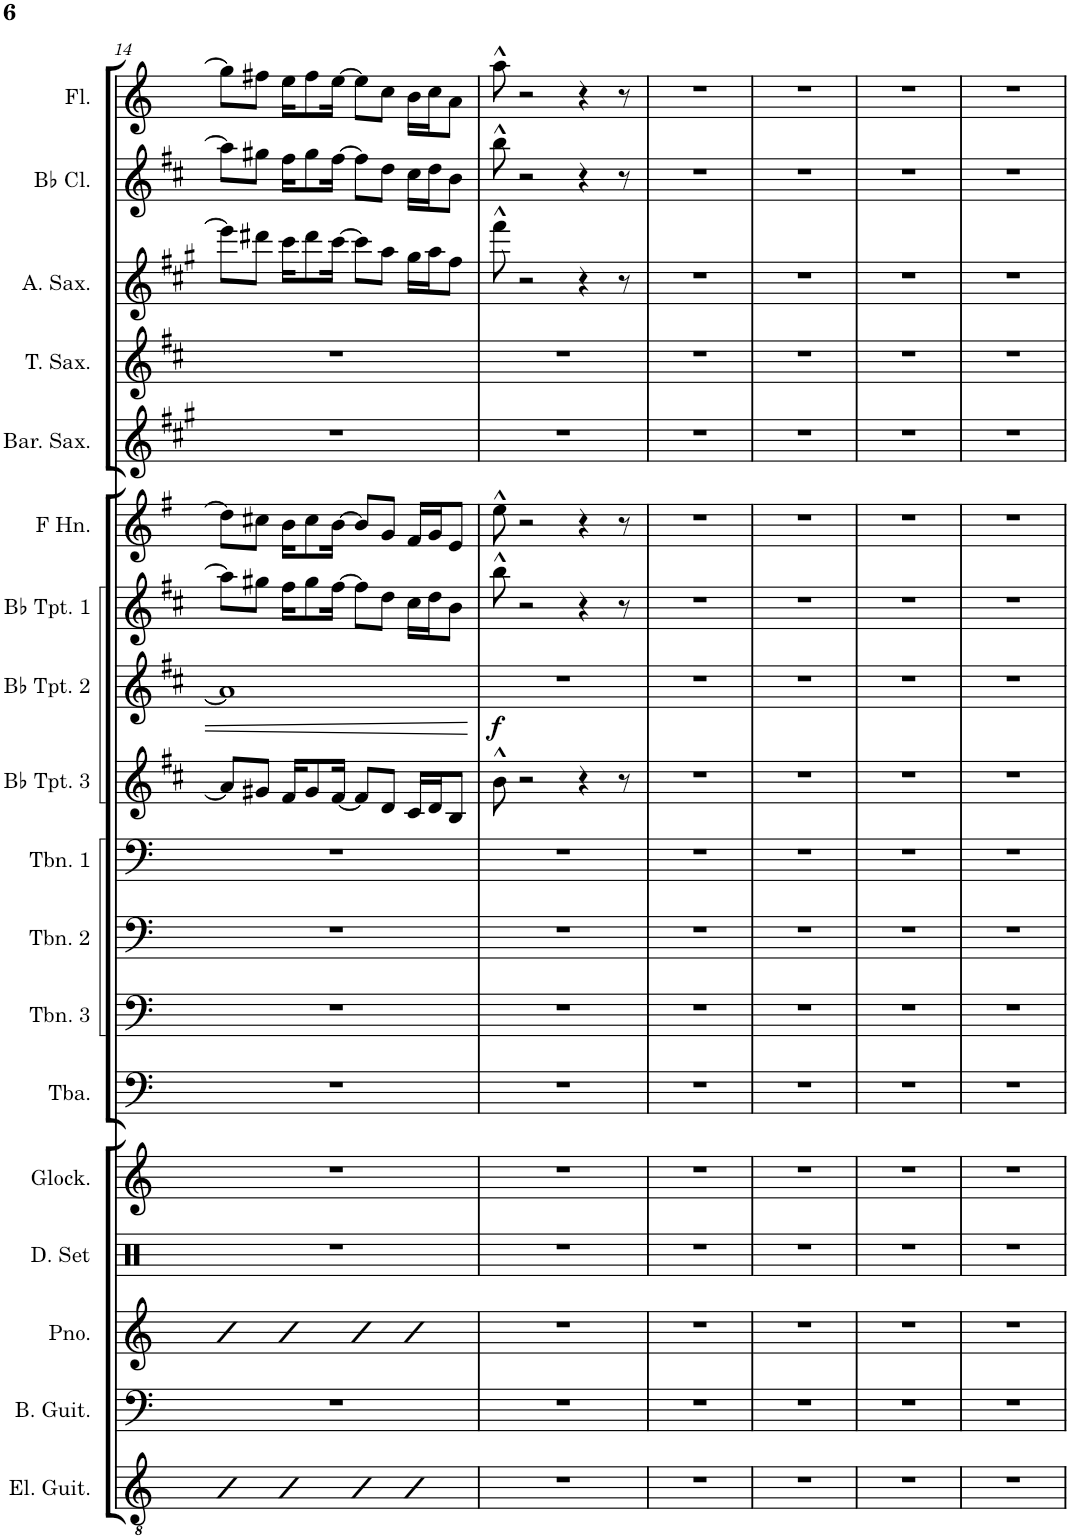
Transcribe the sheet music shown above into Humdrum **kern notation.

**kern	**kern	**kern	**kern	**kern	**kern	**kern	**kern	**kern	**kern	**kern	**dynam	**kern	**kern	**kern	**kern	**kern	**kern	**kern
*part18	*part17	*part16	*part15	*part14	*part13	*part12	*part11	*part10	*part9	*part8	*part8	*part7	*part6	*part5	*part4	*part3	*part2	*part1
*staff18	*staff17	*staff16	*staff15	*staff14	*staff13	*staff12	*staff11	*staff10	*staff9	*staff8	*staff8	*staff7	*staff6	*staff5	*staff4	*staff3	*staff2	*staff1
*I"Electric Guitar	*I"Bass Guitar	*I"Piano	*I"Drumset	*I"Glockenspiel	*I"Tuba	*I"Trombone 3	*I"Trombone 2	*I"Trombone 1	*I"Bb Trumpet 3	*I"Bb Trumpet 2	*	*I"Bb Trumpet 1	*I"Horn in F	*I"Baritone Saxophone	*I"Tenor Saxophone	*I"Alto Saxophone	*I"Bb Clarinet	*I"Flute
*I'El. Guit.	*I'B. Guit.	*I'Pno.	*I'D. Set	*I'Glock.	*I'Tba.	*I'Tbn. 3	*I'Tbn. 2	*I'Tbn. 1	*I'Bb Tpt. 3	*I'Bb Tpt. 2	*	*I'Bb Tpt. 1	*	*I'Bar. Sax.	*I'T. Sax.	*I'A. Sax.	*I'Bb Cl.	*I'Fl.
!!LO:PB:g=z
*clefGv2	*clefF4	*clefG2	*clefX	*clefG2	*clefF4	*clefF4	*clefF4	*clefF4	*clefG2	*clefG2	*	*clefG2	*clefG2	*clefG2	*clefG2	*clefG2	*clefG2	*clefG2
*	*Trd7c12	*	*	*Trd-14c-24	*	*	*	*	*Trd1c2	*Trd1c2	*	*Trd1c2	*Trd4c7	*Trd12c21	*Trd8c14	*Trd5c9	*Trd1c2	*
*k[]	*k[]	*k[]	*k[]	*k[]	*k[]	*k[]	*k[]	*k[]	*k[f#c#]	*k[f#c#]	*	*k[f#c#]	*k[f#]	*k[f#c#g#]	*k[f#c#]	*k[f#c#g#]	*k[f#c#]	*k[]
*M4/4	*M4/4	*M4/4	*M4/4	*M4/4	*M4/4	*M4/4	*M4/4	*M4/4	*M4/4	*M4/4	*	*M4/4	*M4/4	*M4/4	*M4/4	*M4/4	*M4/4	*M4/4
=14	=14	=14	=14	=14	=14	=14	=14	=14	=14	=14	=14	=14	=14	=14	=14	=14	=14	=14
4B	1r	4B	1r	1r	1r	1r	1r	1r	8a/L]	1a]	.	8aa\L]	8dd\L]	1r	1r	8eee\L]	8aa\L]	8gg\L]
.	.	.	.	.	.	.	.	.	8g#X/J	.	.	8gg#X\J	8cc#X\J	.	.	8ddd#X\J	8gg#X\J	8ff#X\J
4B	.	4B	.	.	.	.	.	.	16f#/KL	.	.	16ff#\KL	16b\KL	.	.	16ccc#\KL	16ff#\KL	16ee\KL
.	.	.	.	.	.	.	.	.	8g#/	.	.	8gg#\	8cc#\	.	.	8ddd#\	8gg#\	8ff#\
.	.	.	.	.	.	.	.	.	[16f#/Jk	.	.	[16ff#\Jk	[16b\Jk	.	.	[16ccc#\Jk	[16ff#\Jk	[16ee\Jk
4B	.	4B	.	.	.	.	.	.	8f#/L]	.	.	8ff#\L]	8b/L]	.	.	8ccc#\L]	8ff#\L]	8ee\L]
.	.	.	.	.	.	.	.	.	8d/J	.	.	8dd\J	8g/J	.	.	8aa\J	8dd\J	8cc\J
4B	.	4B	.	.	.	.	.	.	16c#/LL	.	.	16cc#\LL	16f#/LL	.	.	16gg#\LL	16cc#\LL	16b\LL
.	.	.	.	.	.	.	.	.	16d/J	.	.	16dd\J	16g/J	.	.	16aa\J	16dd\J	16cc\J
.	.	.	.	.	.	.	.	.	8B/J	.	.	8b\J	8e/J	.	.	8ff#\J	8b\J	8a\J
=15	=15	=15	=15	=15	=15	=15	=15	=15	=15	=15	=15	=15	=15	=15	=15	=15	=15	=15
!	!	!	!	!	!	!	!	!	!	!	!LO:DY:b	!	!	!	!	!	!	!
1r	1r	1r	1r	1r	1r	1r	1r	1r	8b^^\	1r	f	8bb^^\	8ee^^\	1r	1r	8fff#^^\	8bb^^\	8aa^^\
.	.	.	.	.	.	.	.	.	2r	.	.	2r	2r	.	.	2r	2r	2r
.	.	.	.	.	.	.	.	.	4r	.	.	4r	4r	.	.	4r	4r	4r
.	.	.	.	.	.	.	.	.	8r	.	.	8r	8r	.	.	8r	8r	8r
=16	=16	=16	=16	=16	=16	=16	=16	=16	=16	=16	=16	=16	=16	=16	=16	=16	=16	=16
1r	1r	1r	1r	1r	1r	1r	1r	1r	1r	1r	.	1r	1r	1r	1r	1r	1r	1r
=17	=17	=17	=17	=17	=17	=17	=17	=17	=17	=17	=17	=17	=17	=17	=17	=17	=17	=17
1r	1r	1r	1r	1r	1r	1r	1r	1r	1r	1r	.	1r	1r	1r	1r	1r	1r	1r
=18	=18	=18	=18	=18	=18	=18	=18	=18	=18	=18	=18	=18	=18	=18	=18	=18	=18	=18
1r	1r	1r	1r	1r	1r	1r	1r	1r	1r	1r	.	1r	1r	1r	1r	1r	1r	1r
=19	=19	=19	=19	=19	=19	=19	=19	=19	=19	=19	=19	=19	=19	=19	=19	=19	=19	=19
1r	1r	1r	1r	1r	1r	1r	1r	1r	1r	1r	.	1r	1r	1r	1r	1r	1r	1r
=	=	=	=	=	=	=	=	=	=	=	=	=	=	=	=	=	=	=
*-	*-	*-	*-	*-	*-	*-	*-	*-	*-	*-	*-	*-	*-	*-	*-	*-	*-	*-
